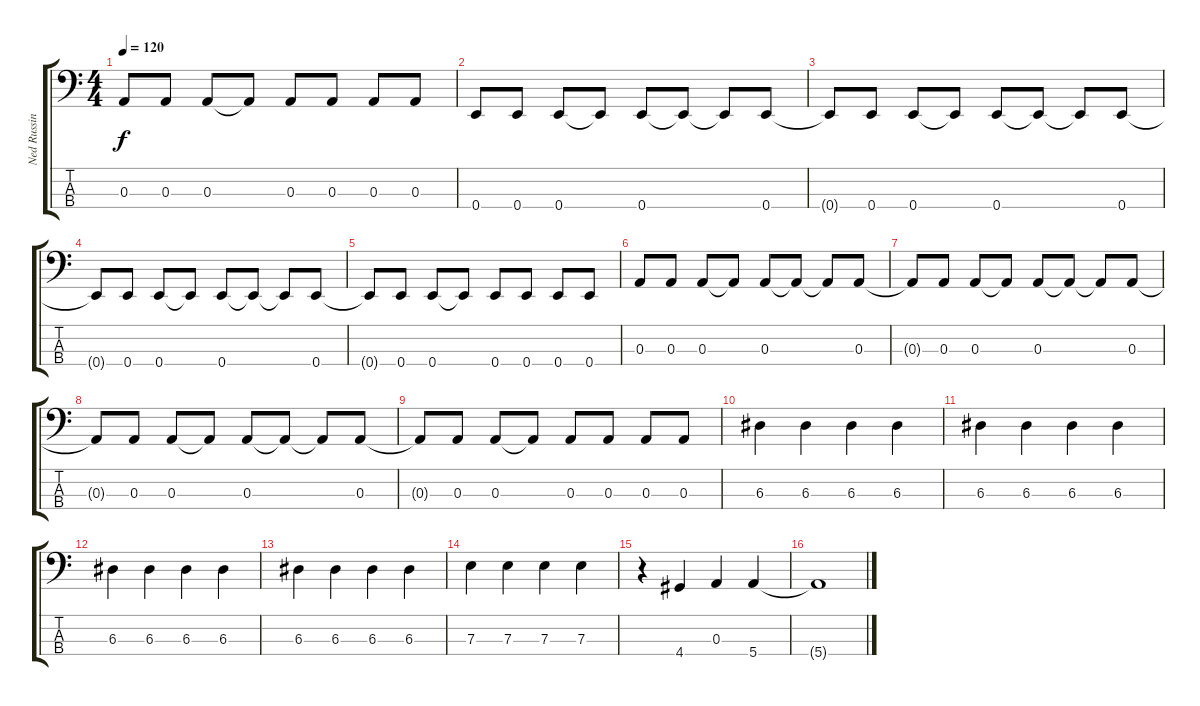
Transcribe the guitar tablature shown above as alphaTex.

\track ("Ned Russin" "Ned Russin") {instrument electricbassfinger}
\staff {score tabs}
\tuning (G2 D2 A1 E1) {hide}
\ts (4 4)
\tempo 120
\clef f4
\ks c
0.3{t}.8{dy f} 0.3.8 0.3.8 0.3{t}.8 0.3.8 0.3.8 0.3.8 0.3.8 |
0.4.8 0.4.8 0.4.8 0.4{t}.8 0.4.8 0.4{t}.8 0.4{t}.8 0.4.8 |
0.4{t}.8 0.4.8 0.4.8 0.4{t}.8 0.4.8 0.4{t}.8 0.4{t}.8 0.4.8 |
0.4{t}.8 0.4.8 0.4.8 0.4{t}.8 0.4.8 0.4{t}.8 0.4{t}.8 0.4.8 |
0.4{t}.8 0.4.8 0.4.8 0.4{t}.8 0.4.8 0.4.8 0.4.8 0.4.8 |
0.3.8 0.3.8 0.3.8 0.3{t}.8 0.3.8 0.3{t}.8 0.3{t}.8 0.3.8 |
0.3{t}.8 0.3.8 0.3.8 0.3{t}.8 0.3.8 0.3{t}.8 0.3{t}.8 0.3.8 |
0.3{t}.8 0.3.8 0.3.8 0.3{t}.8 0.3.8 0.3{t}.8 0.3{t}.8 0.3.8 |
0.3{t}.8 0.3.8 0.3.8 0.3{t}.8 0.3.8 0.3.8 0.3.8 0.3.8 |
6.3.4 6.3.4 6.3.4 6.3.4 |
6.3.4 6.3.4 6.3.4 6.3.4 |
6.3.4 6.3.4 6.3.4 6.3.4 |
6.3.4 6.3.4 6.3.4 6.3.4 |
7.3.4 7.3.4 7.3.4 7.3.4 |
r.4 4.4.4 0.3.4 5.4.4 |
5.4{t}.1
